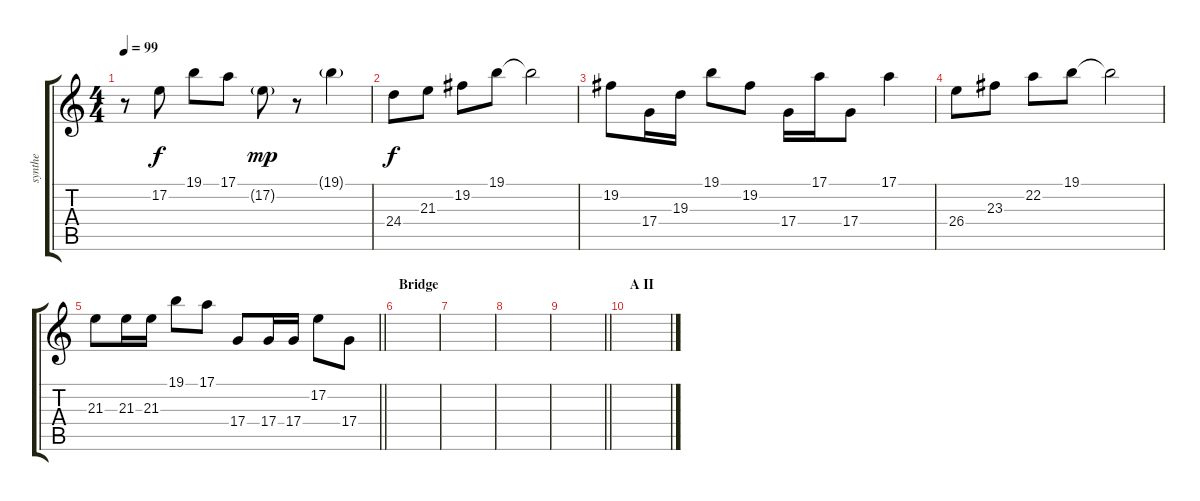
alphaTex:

\track ("synthe" "synthe") {instrument electricpiano1}
\staff {score tabs}
\tuning (E4 B3 G3 D3 A2 E2) {hide}
\ts (4 4)
\tempo 99
\clef g2
\ks c
r.8{dy f} 17.2.8 19.1.8 17.1.8 17.2{g}.8{dy mp} r.8 19.1{g}.4 |
24.4.8{dy f} 21.3.8 19.2.8 19.1.8 19.1{t}.2 |
19.2.8 17.4.16 19.3.16 19.1.8 19.2.8 17.4.16 17.1.16 17.4.8 17.1.4 |
26.4.8 23.3.8 22.2.8 19.1.8 19.1{t}.2 |
\barLineRight lightlight
21.3.8 21.3.16 21.3.16 19.1.8 17.1.8 17.4.8 17.4.16 17.4.16 17.2.8 17.4.8 |
\section ("" "Bridge")
|
|
|
\barLineRight lightlight
|
\section ("" "A II")
